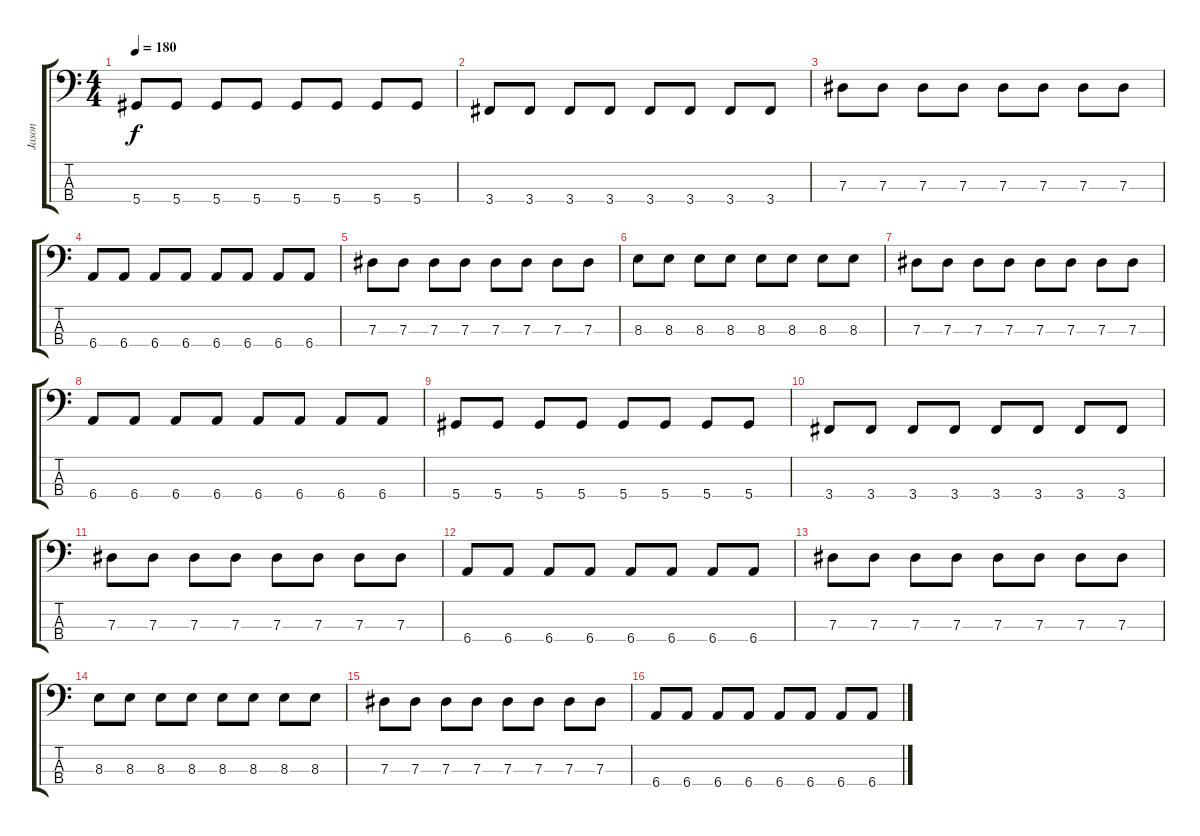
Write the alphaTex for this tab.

\track ("Jason" "Jason") {instrument electricbasspick}
\staff {score tabs}
\tuning (Gb2 Db2 Ab1 Eb1) {hide}
\ts (4 4)
\tempo 180
\clef f4
\ks c
5.4.8{dy f} 5.4.8 5.4.8 5.4.8 5.4.8 5.4.8 5.4.8 5.4.8 |
3.4.8 3.4.8 3.4.8 3.4.8 3.4.8 3.4.8 3.4.8 3.4.8 |
7.3.8 7.3.8 7.3.8 7.3.8 7.3.8 7.3.8 7.3.8 7.3.8 |
6.4.8 6.4.8 6.4.8 6.4.8 6.4.8 6.4.8 6.4.8 6.4.8 |
7.3.8 7.3.8 7.3.8 7.3.8 7.3.8 7.3.8 7.3.8 7.3.8 |
8.3.8 8.3.8 8.3.8 8.3.8 8.3.8 8.3.8 8.3.8 8.3.8 |
7.3.8 7.3.8 7.3.8 7.3.8 7.3.8 7.3.8 7.3.8 7.3.8 |
6.4.8 6.4.8 6.4.8 6.4.8 6.4.8 6.4.8 6.4.8 6.4.8 |
5.4.8 5.4.8 5.4.8 5.4.8 5.4.8 5.4.8 5.4.8 5.4.8 |
3.4.8 3.4.8 3.4.8 3.4.8 3.4.8 3.4.8 3.4.8 3.4.8 |
7.3.8 7.3.8 7.3.8 7.3.8 7.3.8 7.3.8 7.3.8 7.3.8 |
6.4.8 6.4.8 6.4.8 6.4.8 6.4.8 6.4.8 6.4.8 6.4.8 |
7.3.8 7.3.8 7.3.8 7.3.8 7.3.8 7.3.8 7.3.8 7.3.8 |
8.3.8 8.3.8 8.3.8 8.3.8 8.3.8 8.3.8 8.3.8 8.3.8 |
7.3.8 7.3.8 7.3.8 7.3.8 7.3.8 7.3.8 7.3.8 7.3.8 |
6.4.8 6.4.8 6.4.8 6.4.8 6.4.8 6.4.8 6.4.8 6.4.8
